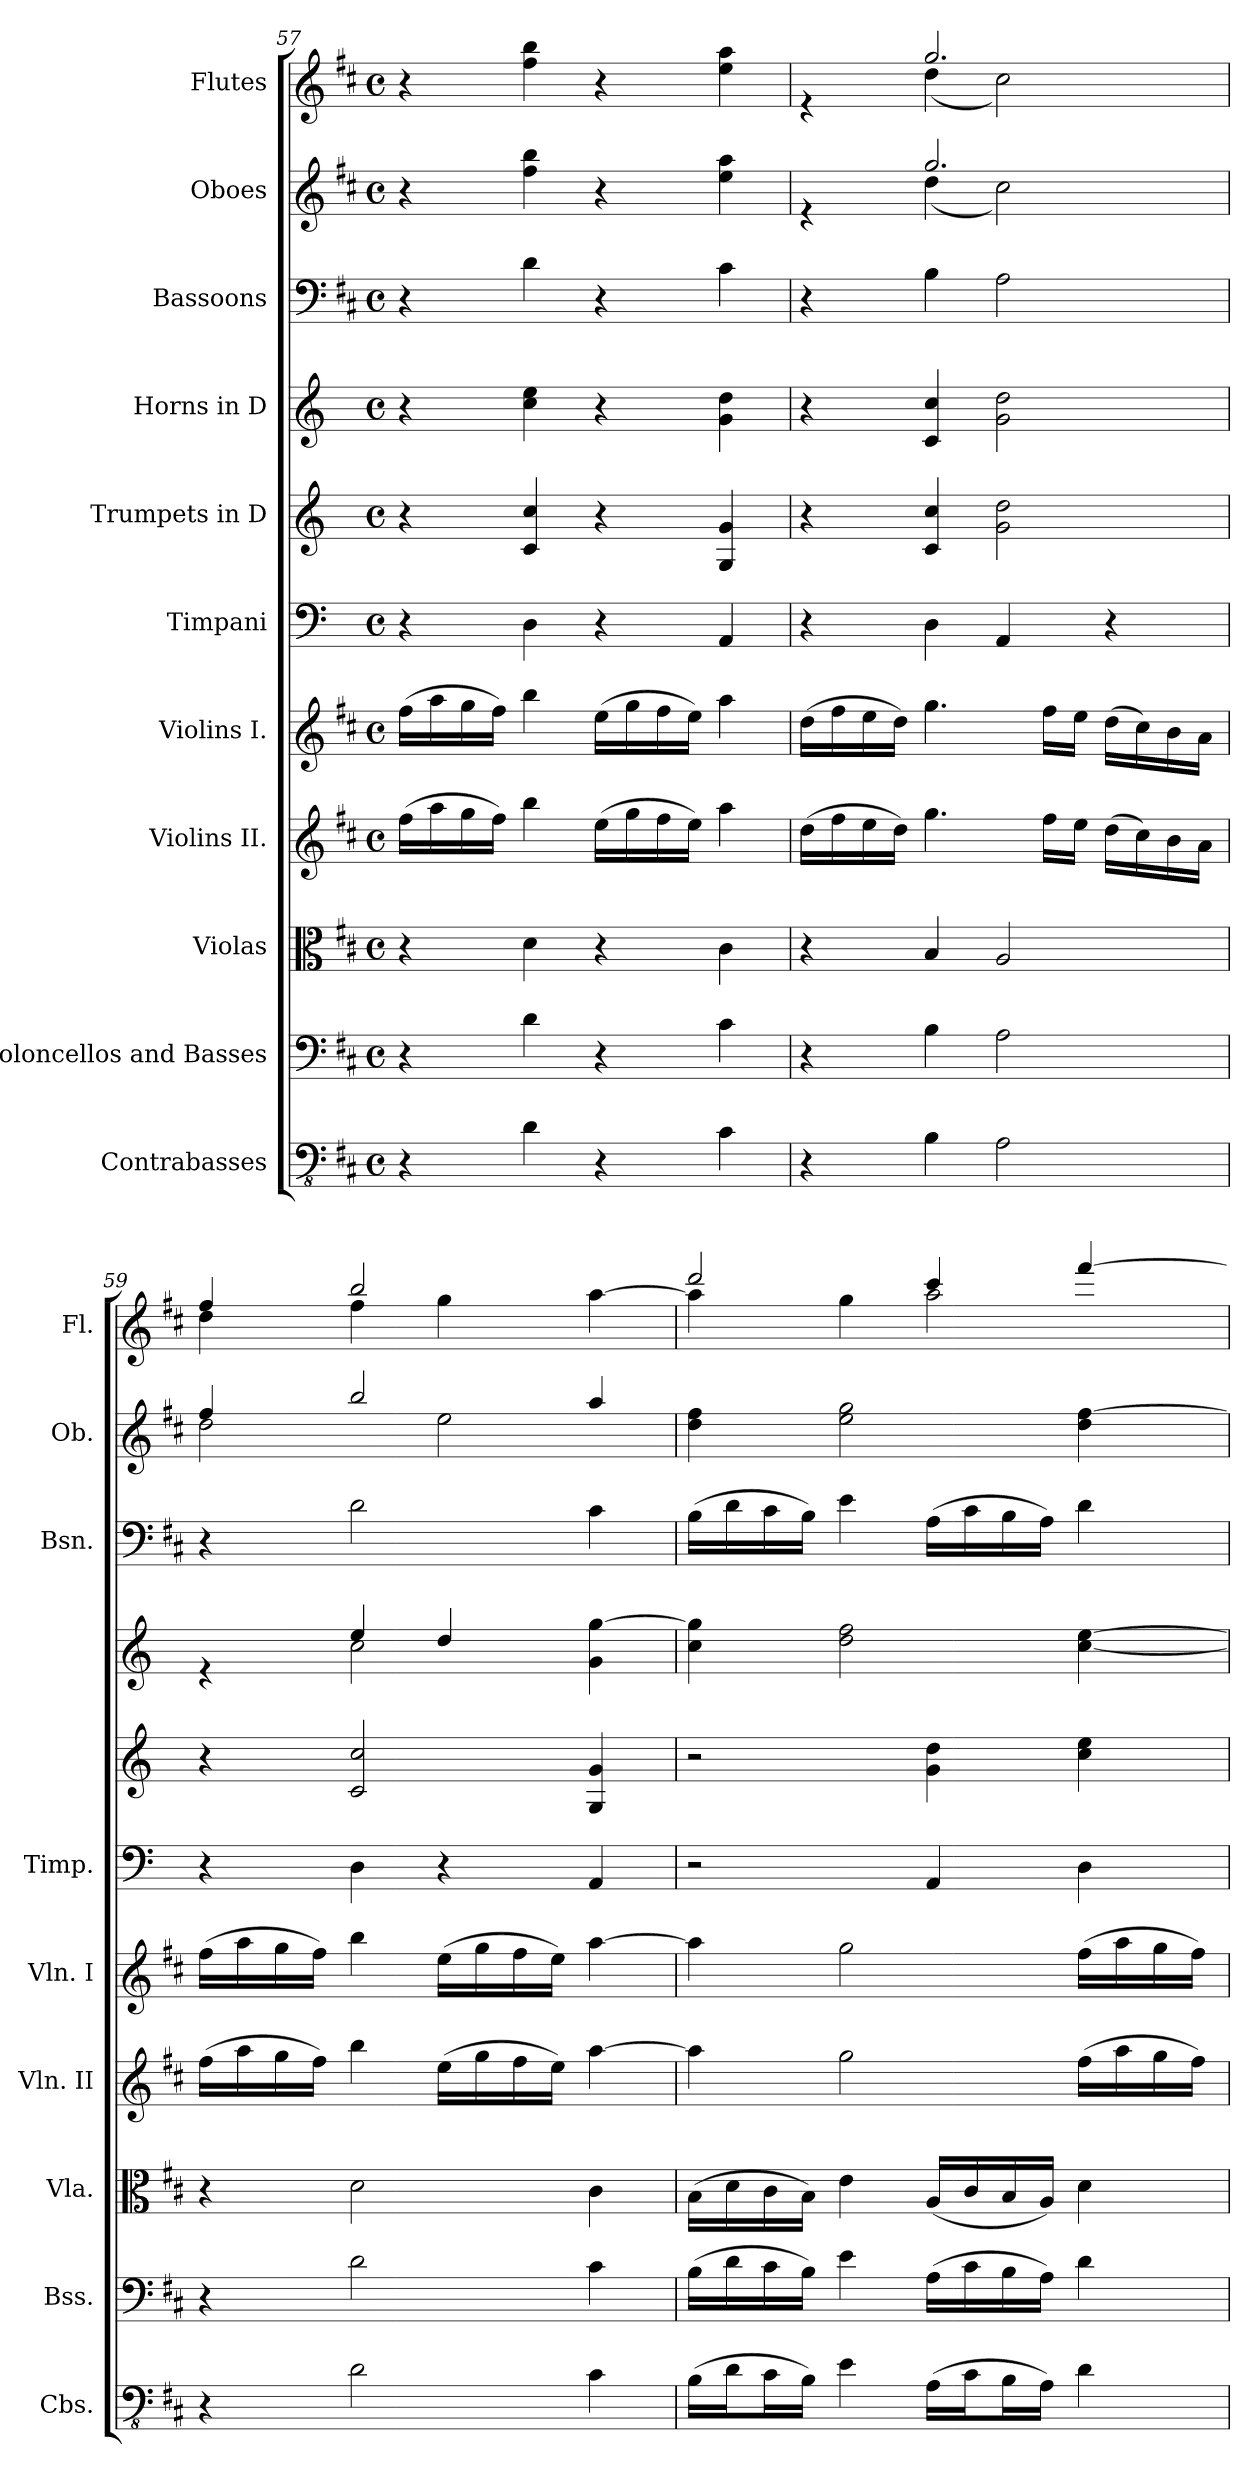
**kern	**kern	**kern	**kern	**kern	**kern	**kern	**kern	**kern	**kern	**kern
*part11	*part10	*part9	*part8	*part7	*part6	*part5	*part4	*part3	*part2	*part1
*staff11	*staff10	*staff9	*staff8	*staff7	*staff6	*staff5	*staff4	*staff3	*staff2	*staff1
*I"Contrabasses	*I"Violoncellos and Basses	*I"Violas	*I"Violins II.	*I"Violins I.	*I"Timpani	*I"Trumpets in D	*I"Horns in D	*I"Bassoons	*I"Oboes	*I"Flutes
*I'Cbs.	*I'Bss.	*I'Vla.	*I'Vln. II	*I'Vln. I	*I'Timp.	*	*	*I'Bsn.	*I'Ob.	*I'Fl.
*clefFv4	*clefF4	*clefC3	*clefG2	*clefG2	*clefF4	*clefG2	*clefG2	*clefF4	*clefG2	*clefG2
*	*	*	*	*	*	*ITrd-1c-2	*ITrd6c10	*	*	*
*k[f#c#]	*k[f#c#]	*k[f#c#]	*k[f#c#]	*k[f#c#]	*k[]	*k[f#c#]	*k[f#c#]	*k[f#c#]	*k[f#c#]	*k[f#c#]
*M4/4	*M4/4	*M4/4	*M4/4	*M4/4	*M4/4	*M4/4	*M4/4	*M4/4	*M4/4	*M4/4
*met(c)	*met(c)	*met(c)	*met(c)	*met(c)	*met(c)	*met(c)	*met(c)	*met(c)	*met(c)	*met(c)
=57	=57	=57	=57	=57	=57	=57	=57	=57	=57	=57
4r	4r	4r	(>16ff#\LL	(>16ff#\LL	4r	4r	4r	4r	4r	4r
.	.	.	16aa\	16aa\	.	.	.	.	.	.
.	.	.	16gg\	16gg\	.	.	.	.	.	.
.	.	.	16ff#\JJ)	16ff#\JJ)	.	.	.	.	.	.
4D\	4d\	4d\	4bb\	4bb\	4D\	4d/ 4dd/	4d\ 4f#\	4d\	4ff#\ 4bb\	4ff#\ 4bb\
4r	4r	4r	(>16ee\LL	(>16ee\LL	4r	4r	4r	4r	4r	4r
.	.	.	16gg\	16gg\	.	.	.	.	.	.
.	.	.	16ff#\	16ff#\	.	.	.	.	.	.
.	.	.	16ee\JJ)	16ee\JJ)	.	.	.	.	.	.
4C#\	4c#\	4c#\	4aa\	4aa\	4AA/	4A/ 4a/	4A\ 4e\	4c#\	4ee\ 4aa\	4ee\ 4aa\
=58	=58	=58	=58	=58	=58	=58	=58	=58	=58	=58
*	*	*	*	*	*	*	*	*	*^	*^
4r	4r	4r	(>16dd\LL	(>16dd\LL	4r	4r	4r	4r	4re	4ryy	4re	4ryy
.	.	.	16ff#\	16ff#\	.	.	.	.	.	.	.	.
.	.	.	16ee\	16ee\	.	.	.	.	.	.	.	.
.	.	.	16dd\JJ)	16dd\JJ)	.	.	.	.	.	.	.	.
4BB\	4B\	4B/	4.gg\	4.gg\	4D\	4d/ 4dd/	4D/ 4d/	4B\	2.gg/	(<4dd\	2.gg/	(<4dd\
2AA\	2A\	2A/	.	.	4AA/	2a\ 2ee\	2A\ 2e\	2A\	.	2cc#\)	.	2cc#\)
.	.	.	16ff#\LL	16ff#\LL	.	.	.	.	.	.	.	.
.	.	.	16ee\JJ	16ee\JJ	.	.	.	.	.	.	.	.
.	.	.	(>16dd\LL	(>16dd\LL	4r	.	.	.	.	.	.	.
.	.	.	16cc#\)	16cc#\)	.	.	.	.	.	.	.	.
.	.	.	16b\	16b\	.	.	.	.	.	.	.	.
.	.	.	16a\JJ	16a\JJ	.	.	.	.	.	.	.	.
=59	=59	=59	=59	=59	=59	=59	=59	=59	=59	=59	=59	=59
*	*	*	*	*	*	*	*^	*	*	*	*	*
4r	4r	4r	(>16ff#\LL	(>16ff#\LL	4r	4r	4re	4ryy	4r	4ff#/	2dd\	4ff#/	4dd\
.	.	.	16aa\	16aa\	.	.	.	.	.	.	.	.	.
.	.	.	16gg\	16gg\	.	.	.	.	.	.	.	.	.
.	.	.	16ff#\JJ)	16ff#\JJ)	.	.	.	.	.	.	.	.	.
2D\	2d\	2d\	4bb\	4bb\	4D\	2d/ 2dd/	4f#/	2d\	2d\	2bb/	.	2bb/	4ff#\
.	.	.	(>16ee\LL	(>16ee\LL	4r	.	4e/	.	.	.	2ee\	.	4gg\
.	.	.	16gg\	16gg\	.	.	.	.	.	.	.	.	.
.	.	.	16ff#\	16ff#\	.	.	.	.	.	.	.	.	.
.	.	.	16ee\JJ)	16ee\JJ)	.	.	.	.	.	.	.	.	.
4C#\	4c#\	4c#\	[4aa\	[4aa\	4AA/	4A/ 4a/	4A\ [4a\	4ryy	4c#\	4aa/	.	[4aa\	4ryy
*	*	*	*	*	*	*	*v	*v	*	*v	*v	*	*
=60	=60	=60	=60	=60	=60	=60	=60	=60	=60	=60	=60
(>16BB\LL	(>16B\LL	(>16B\LL	4aa\]	4aa\]	2r	2r	4d\ 4a\]	(>16B\LL	4dd\ 4ff#\	2ddd/	4aa\]
16D\J	16d\	16d\	.	.	.	.	.	16d\	.	.	.
16C#\L	16c#\	16c#\	.	.	.	.	.	16c#\	.	.	.
16BB\JJ)	16B\JJ)	16B\JJ)	.	.	.	.	.	16B\JJ)	.	.	.
4E\	4e\	4e\	2gg\	2gg\	.	.	2e\ 2g\	4e\	2ee\ 2gg\	.	4gg\
(>16AA\LL	(>16A\LL	(<16A/LL	.	.	4AA/	4a\ 4ee\	.	(>16A\LL	.	4ccc#/	2aa\
16C#\J	16c#\	16c#/	.	.	.	.	.	16c#\	.	.	.
16BB\L	16B\	16B/	.	.	.	.	.	16B\	.	.	.
16AA\JJ)	16A\JJ)	16A/JJ)	.	.	.	.	.	16A\JJ)	.	.	.
4D\	4d\	4d\	(>16ff#\LL	(>16ff#\LL	4D\	4dd\ 4ff#\	[4d\ [4f#\	4d\	4dd\ [4ff#\	[4fff#/	.
.	.	.	16aa\	16aa\	.	.	.	.	.	.	.
.	.	.	16gg\	16gg\	.	.	.	.	.	.	.
.	.	.	16ff#\JJ)	16ff#\JJ)	.	.	.	.	.	.	.
*	*	*	*	*	*	*	*	*	*	*v	*v
=	=	=	=	=	=	=	=	=	=	=
*-	*-	*-	*-	*-	*-	*-	*-	*-	*-	*-
